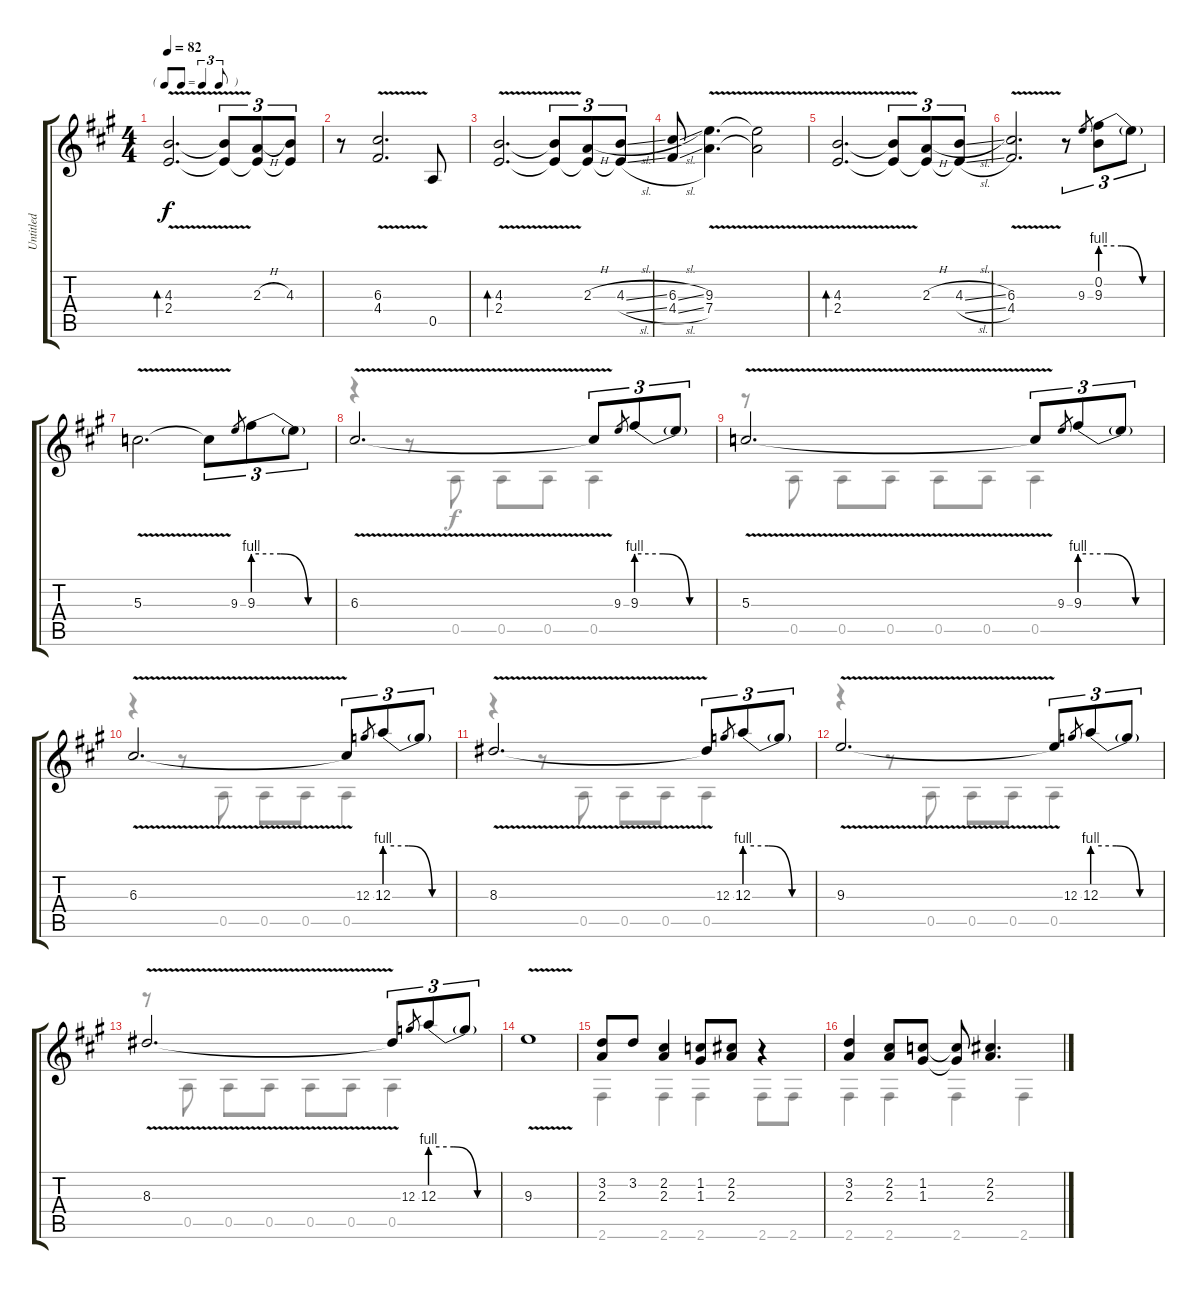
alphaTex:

\track ("Untitled" "Untitled") {instrument electricguitarclean}
\staff {score tabs}
\tuning (E4 B3 G3 D3 A2 E2) {hide}
\voice
\ts (4 4)
\tf triplet8th
\tempo 82
\clef g2
\ks a
(4.3{v} 2.4{v}).2{d bd 30 dy f instrument electricguitarclean} (4.3{t} 2.4{t}).8{tu (3 2)} (2.3{h} 2.4{t}).8{tu (3 2)} (4.3 2.4{t}).8{tu (3 2)} |
r.8 (6.3{v} 4.4{v}).2{d} 0.5.8 |
(4.3{v} 2.4{v}).2{d bd 30} (4.3{t} 2.4{t}).8{tu (3 2)} (2.3{h} 2.4{t}).8{tu (3 2)} (4.3{sl} 2.4{sl t}).8{tu (3 2)} |
(6.3{sl} 4.4{sl}).8 (9.3{v} 7.4{v}).4{d} (9.3{v t} 7.4{v t}).2 |
(4.3{v} 2.4{v}).2{d bd 30} (4.3{t} 2.4{t}).8{tu (3 2)} (2.3{h} 2.4{t}).8{tu (3 2)} (4.3{sl} 2.4{sl t}).8{tu (3 2)} |
(6.3{v} 4.4{v}).2{d} r.8{tu (3 2)} 9.3.8{gr} (0.2 9.3{be (custom 0 4 20 4 40 0 60 0)}).8{tu (3 2)} 9.3{t}.8{tu (3 2)} |
5.3{v}.2{d} 5.3{t}.8{tu (3 2)} 9.3.8{gr} 9.3{be (custom 0 4 20 4 40 0 60 0)}.8{tu (3 2)} 9.3{t}.8{tu (3 2)} |
6.3{v}.2{d} 6.3{t}.8{tu (3 2)} 9.3.8{gr} 9.3{be (custom 0 4 20 4 40 0 60 0)}.8{tu (3 2)} 9.3{t}.8{tu (3 2)} |
5.3{v}.2{d} 5.3{t}.8{tu (3 2)} 9.3.8{gr} 9.3{be (custom 0 4 20 4 40 0 60 0)}.8{tu (3 2)} 9.3{t}.8{tu (3 2)} |
6.3{v}.2{d} 6.3{t}.8{tu (3 2)} 12.3.8{gr} 12.3{be (custom 0 4 20 4 40 0 60 0)}.8{tu (3 2)} 12.3{t}.8{tu (3 2)} |
8.3{v}.2{d} 8.3{t}.8{tu (3 2)} 12.3.8{gr} 12.3{be (custom 0 4 20 4 40 0 60 0)}.8{tu (3 2)} 12.3{t}.8{tu (3 2)} |
9.3{v}.2{d} 9.3{t}.8{tu (3 2)} 12.3.8{gr} 12.3{be (custom 0 4 20 4 40 0 60 0)}.8{tu (3 2)} 12.3{t}.8{tu (3 2)} |
8.3{v}.2{d} 8.3{t}.8{tu (3 2)} 12.3.8{gr} 12.3{be (custom 0 4 20 4 40 0 60 0)}.8{tu (3 2)} 12.3{t}.8{tu (3 2)} |
9.3{v}.1 |
(3.2 2.3).8 3.2.8 (2.2 2.3).4 (1.2 1.3).8 (2.2 2.3).8 r.4 |
(3.2 2.3).4 (2.2 2.3).8 (1.2 1.3).8 (1.2{t} 1.3{t}).8 (2.2 2.3).4{d}
\voice
\clef g2
\ottava regular
\simile none
\ks a
|
|
|
|
|
|
|
r.4 r.8 0.5.8 0.5.8 0.5.8 0.5.4 |
r.8 0.5.8 0.5.8 0.5.8 0.5.8 0.5.8 0.5.4 |
r.4 r.8 0.5.8 0.5.8 0.5.8 0.5.4 |
r.4 r.8 0.5.8 0.5.8 0.5.8 0.5.4 |
r.4 r.8 0.5.8 0.5.8 0.5.8 0.5.4 |
r.8 0.5.8 0.5.8 0.5.8 0.5.8 0.5.8 0.5.4 |
|
2.6.4 2.6.4 2.6.4 2.6.8 2.6.8 |
2.6.4 2.6.4 2.6.4 2.6.4
